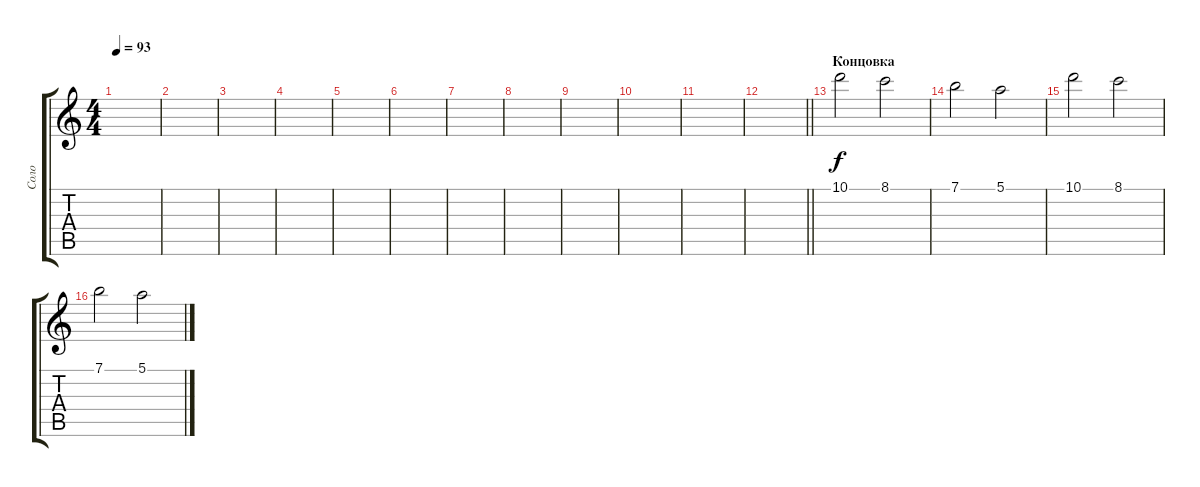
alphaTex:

\track ("Соло" "Соло") {instrument electricbasspick}
\staff {score tabs}
\tuning (E4 B3 G3 D3 A2 E2) {hide}
\ts (4 4)
\tempo 93
\clef g2
\ks c
|
|
|
|
|
|
|
|
|
|
|
\barLineRight lightlight
|
\section ("" "Концовка")
10.1.2 8.1.2 |
7.1.2 5.1.2 |
10.1.2 8.1.2 |
7.1.2 5.1.2
